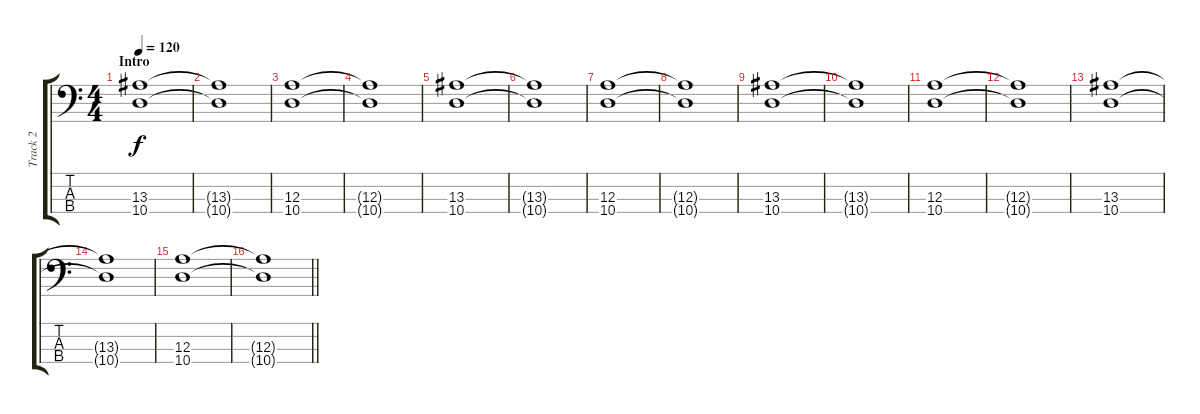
\track ("Track 2" "Track 2") {instrument electricbassfinger}
\staff {score tabs}
\tuning (G2 D2 A1 E1) {hide}
\ts (4 4)
\section ("" "Intro")
\tempo 120
\clef f4
\ks c
(13.3 10.4).1{dy f instrument electricbassfinger} |
(13.3{t} 10.4{t}).1 |
(12.3 10.4).1 |
(12.3{t} 10.4{t}).1 |
(13.3 10.4).1 |
(13.3{t} 10.4{t}).1 |
(12.3 10.4).1 |
(12.3{t} 10.4{t}).1 |
(13.3 10.4).1 |
(13.3{t} 10.4{t}).1 |
(12.3 10.4).1 |
(12.3{t} 10.4{t}).1 |
(13.3 10.4).1 |
(13.3{t} 10.4{t}).1 |
(12.3 10.4).1 |
\barLineRight lightlight
(12.3{t} 10.4{t}).1
